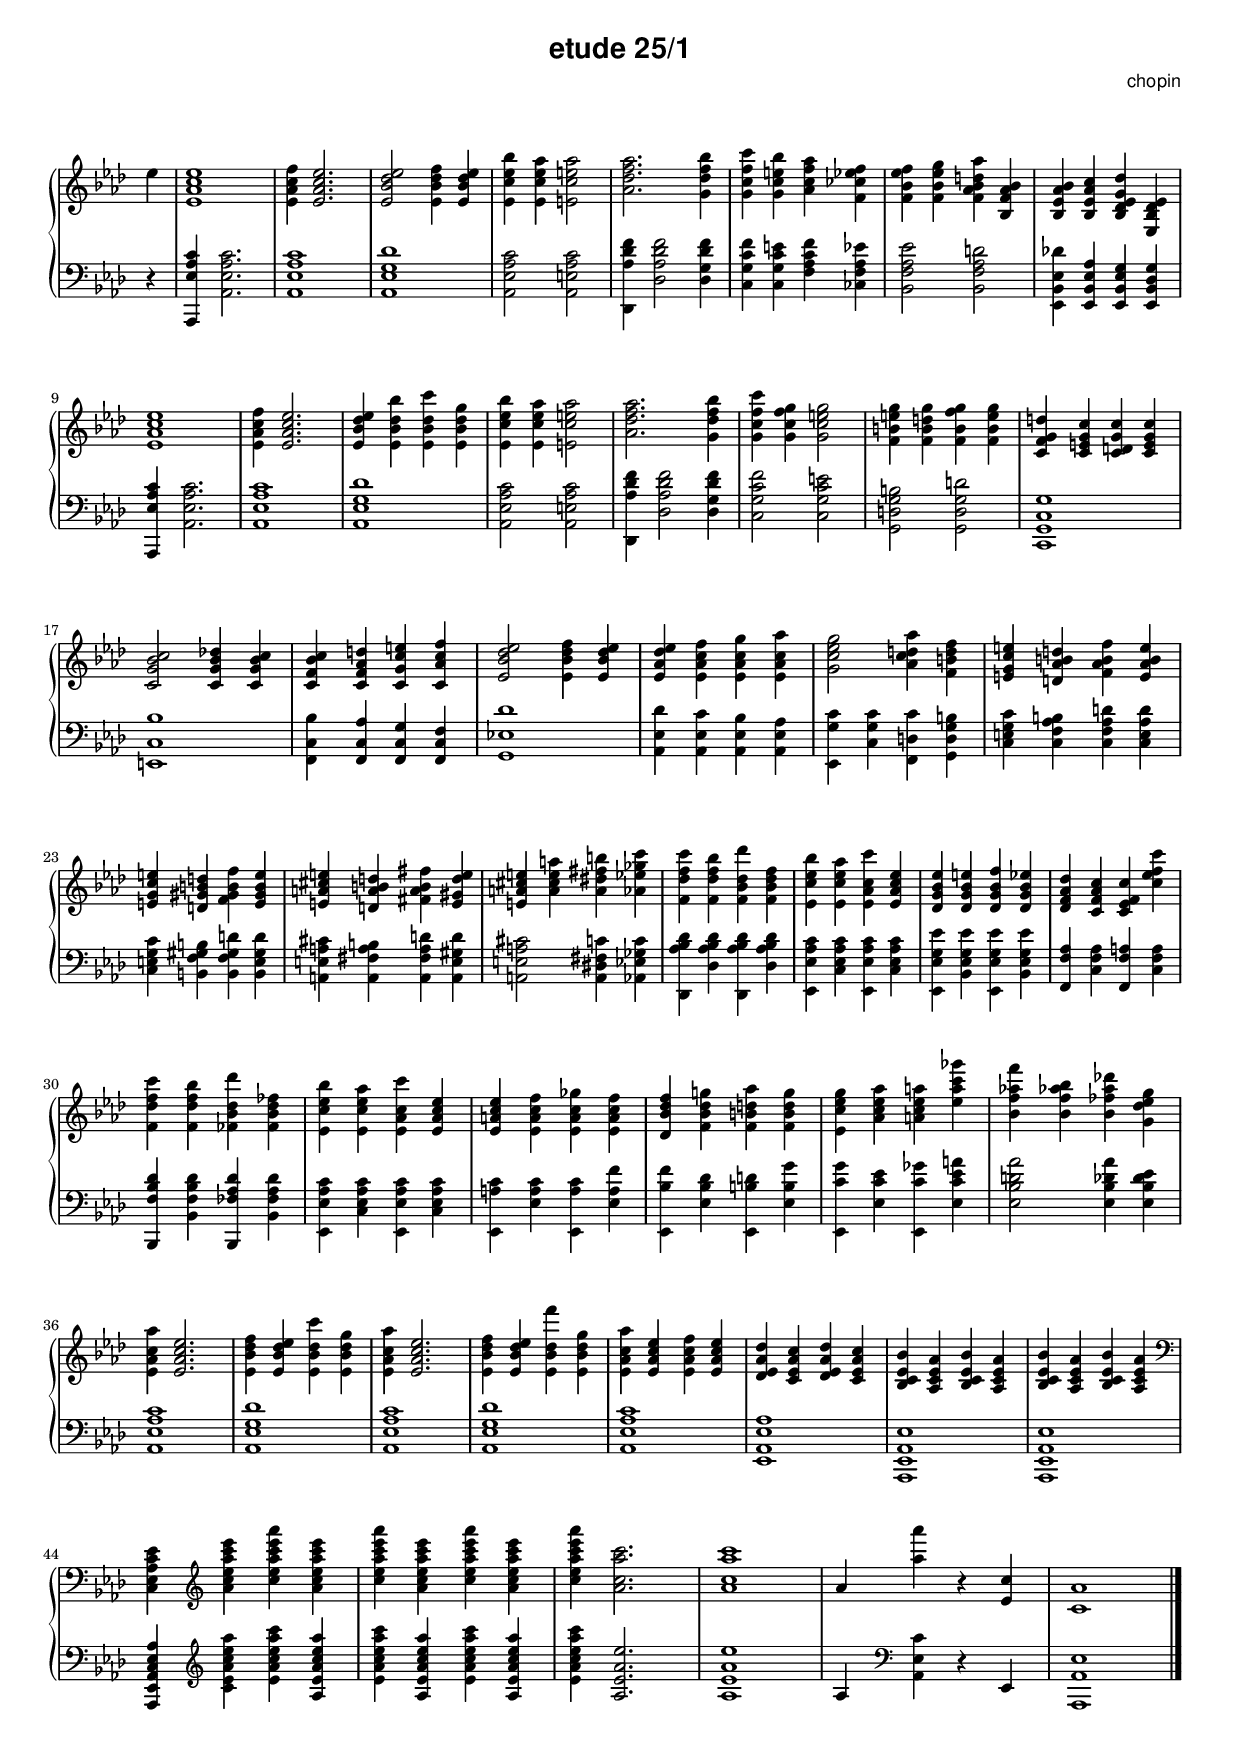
\version "2.24.0"
% 1-4
upI = \relative c'' {
  \partial 4 es4 | <es, as c es>1 | <es as c f>4 <es as c es>2. | % 1-2
  <es bes' des es>2 <es bes' des f>4 <es bes' des es> | % 3
  <es c' es bes'> <es c' es as> <e c' e as>2 | % 4
}
downI = \relative c, {
  \partial 4 r4 | <as es'' as c>4 <as' es' as c>2. | <as es' as c>1 | % 1-2
  <as es' g des'>1 | <as es' as c>2 <as e' as c>2 | % 3-4
}

% 5-8
upII = \relative c'' {
  <as des f as>2. <g des' f bes>4 | % 5
  <g c f c'>4 <g c e bes'> <as c f as> <f ces' es f> | % 6
  <f bes es f> <f bes es g> <f as bes d as'> <bes, f' as bes> | % 7
  <bes es as bes> <bes es as c> <bes des es g des'> <es, bes' des es> | % 8
}
downII = \relative c, {
  <des as'' des f>4 <des' as' des f>2 <des g des' f>4 | % 5
  <c g' c f> <c g' c e> <f as c f> <ces f as es'> | % 6
  <bes f' as es'>2 <bes f' as d>2 | % 7
  <es, bes' es des'!>4 <es bes' es as>4<es bes' es g>4 <es bes' des g>4 | % 8
  \break
}

% 9-12
upIII = \relative c'' {
  <es, as c es>1 | <es as c f>4 <es as c es>2. | % 9-10
  <es bes' des es>4 <es bes' des bes'> <es bes' des c'> <es bes' des g> | % 11
  <es c' es bes'> <es c' es as> <e c' e as>2 | % 12
}
downIII = \relative c, {
  <as es'' as c>4 <as' es' as c>2. | <as es' as c>1 | % 9-10
  <as es' g des'>1 | <as es' as c>2 <as e' as c>2 | % 11-12
}

% 13-16
upIV = \relative c'' {
  <as des f as>2. <g des' f bes>4 | <g c f c'>4 <g c f g>4 <g c e g>2 | % 13-14
  <f b e g>4 <f b d g>4 <f b f' g>4 <f b e g>4 | % 15
  <c f g d'> <c e g c> <c d g c> <c e g c> | % 16
}
downIV = \relative c, {
  <des as'' des f>4 <des' as' des f>2 <des g des' f>4 | <c g' c f>2 <c g' c e> | % 13-14
  <g d' g b>2 <g d' g d'> | <c, g' c g'>1 | % 15-16
  \break
}

% 17-20
upV = \relative c' {
  <c g' bes c>2 <c g' bes des!>4 <c g' bes c> | % 17
  <c f bes c>4 <c f as d> <c g' c e> <c as' c f> | % 18
  <es bes' des es>2 <es bes' des f>4 <es bes' des es> | % 19
  <es as des es> <es as c f> <es as c g'> <es as c as'> | % 20
}
downV = \relative c, {
  <e c' bes'>1 | <f c' bes'>4 <f c' as'> <f c' g'> <f c' f> | % 17-18
  <g es'! des'>1 | <as es' des'>4 <as es' c'> <as es' bes'> <as es' as> | % 19-20
}

% 21-24
upVI = \relative c'' {
  <g c es g>2 <as c d as'>4 <f b d f> | % 21
  <e g c e> <d as' b d> <f as b f'> <e as b e> | % 22
  <e g c e> <d gis b d> <f gis b f'> <e gis b e> | % 23
  <e a cis e> <d a' b d> <fis a b fis'> <e gis d' e> | % 24
}
downVI = \relative c, {
  <es g' c> <c' g' c> <f, d' c'> <g d' g b> | % 21
  <c e g c> <c f as b> <c f as d> <c e as d> | % 22
  \break
  <c e g c> <b f' gis b> <b f' gis d'> <b e gis d'> | % 23
  <a e' a cis> <a fis' a b> <a fis' a d> <a e' gis d'> | % 24
}

% 25-29
upVII = \relative c' {
  <e a cis e> <a cis e a> <a dis fis b> <as es' ges c> | % 25
  <f des' f c'> <f des' f bes> <f bes des des'> <f bes des f> | % 26
  <es c' es bes'> <es c' es as> <es as c c'> <es as c es> | % 27
  <des g bes es> <des g bes e> <des g bes f'> <des g bes es> | % 28
  <des f as des> <c f as c> <c es f c'> <c' es f c'> | % 29
}
downVII = \relative c {
  <a e' a cis>2 <a dis fis c'>4 <as es' ges c> | % 25
  <des, as'' bes des>4 <des' as' bes des>4
  <des, as'' bes des>4 <des' as' bes des>4 | % 26
  <es, es' as c> <c' es as c> <es, es' as c> <c' es as c> | % 27
  <es, es' g es'> <bes' es g es'> <es, es' g es'> <bes' es g es'> | % 28
  <f f' as> <c' f as> <f, f' a> <c' f a> | % 29
  \break
}

% 30-35
upVIII = \relative c' {
  <f des' f c'> <f des' f bes> <fes bes des des'> <fes bes des fes> | % 30
  <es c' es bes'> <es c' es as> <es as c c'> <es as c es> | % 31
  <es a c es> <es a c f> <es a c ges'> <es a c f> | % 32
  <des bes' des f> <f bes des g!> <f b d as'> <f b d g> | % 33
  <es c' es g> <as c es as> <a c es a> <es' a c ges'> | % 34
  <bes f' as! f'> <bes f' as! bes> <bes fes' as des!> <g des' es g> | % 35
}
downVIII = \relative c, {
  <bes f'' bes des>4 <bes' f' bes des> <bes, fes'' as des> <bes' fes' as des> | % 30
  <es, es' as c> <c' es as c> <es, es' as c> <c' es as c> | % 31
  <es, a' c> <es' a c> <es, a' c> <es' a f'> | % 32
  <es, bes'' f'> <es' bes' des> <es, b'' d> <es' b' g'> | % 33
  <es, c'' g'> <es' c' es> <es, c'' ges'> <es' c' es a> | % 34
  <es bes' d as'>2 <es bes' des as'>4 <es bes' des es>4 | % 35
  \break
}

% 36-43
upIX = \relative c' {
  <es as c as'> <es as c es>2. | % 36
  <es bes' des f>4 <es bes' des es> <es bes' des c'> <es bes' des g> | % 37
  <es as c as'> <es as c es>2. | % 38
  <es bes' des f>4 <es bes' des es> <es bes' des f'> <es bes' des g> | % 39
  <es as c as'> <es as c es> <es as c f> <es as c es> | % 40
  <des es as des> <c es as c> <des es as des> <c es as c> | % 41
  <bes c es bes'> <as c es as> <bes c es bes'> <as c es as> | % 42
  <bes c es bes'> <as c es as> <bes c es bes'> <as c es as> | % 43
}
downIX = \relative c {
  <as es' as c>1 | <as es' g des'> | <as es' as c> | <as es' g des'> | % 36-39
  <as es' as c> | <es as es' as> | <as, es' as es'> | <as es' as es'> | % 40-43
  \break
}

% 44-49
upX = \relative c {
  \clef bass <c es as c es>4 \clef treble
  <as'' c es as c es> <c es as c es as> <as c es as c es> | % 44
  <c es as c es as> <as c es as c es> <c es as c es as> <as c es as c es> | % 45
  <c es as c es as> <as c as' c>2. | <as c as' c>1 | % 46-47
  as4 <as' as'> r <es, c'> | <c as'>1 | % 48-49
  \fine
}
downX = \relative c, {
  <as es' as c es as>4 \clef treble
  <c'' es as c es as> <es as c es as c> <as, es' as c es as> | % 44
  <es' as c es as c> <as, es' as c es as>
  <es' as c es as c> <as, es' as c es as> | % 45
  <es' as c es as c> <as, es' as es'>2. | <as es' as es'>1 | % 46-47
  as4 \clef bass <as, es' c'> r es | <as, as' es'>1 | % 48-49
  \fine
}

\pointAndClickOff

#(set-global-staff-size 16)

\paper {
  #(set-paper-size "a4")
  % distribute systems evenly
  ragged-last-bottom = ##f
}

\markup { \vspace #1 }

\header {
  title = \markup { \override #'(font-family . sans) "etude 25/1" }
  composer = \markup { \override #'(font-family . sans) "chopin" }
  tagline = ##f
}

KEYTIME = { \key as \major \time 4/4 }

up = {
  \upI % 1-4
  \upII % 5-8
  \upIII % 9-12
  \upIV % 13-16
  \upV % 17-20
  \upVI % 21-24
  \upVII % 25-29
  \upVIII % 30-35
  \upIX % 36-43
  \upX % 44-49
}
down = {
  \downI % 1-4
  \downII % 5-8
  \downIII % 9-12
  \downIV % 13-16
  \downV % 17-20
  \downVI % 21-24
  \downVII % 25-29
  \downVIII % 30-35
  \downIX % 36-43
  \downX % 44-49
}

\score {
  % \set Score.extraNatural = ##f
  \new PianoStaff << 
    \new Staff = "up" { \clef treble \KEYTIME \up }
    \new Staff = "down" { \clef bass \KEYTIME \down }
  >>
  \layout {
    indent = 0\mm
    \context {
      \Staff
      \remove "Time_signature_engraver"
  	  % \override SpacingSpanner.common-shortest-duration = #(ly:make-moment 1/4)
    }
  }
}